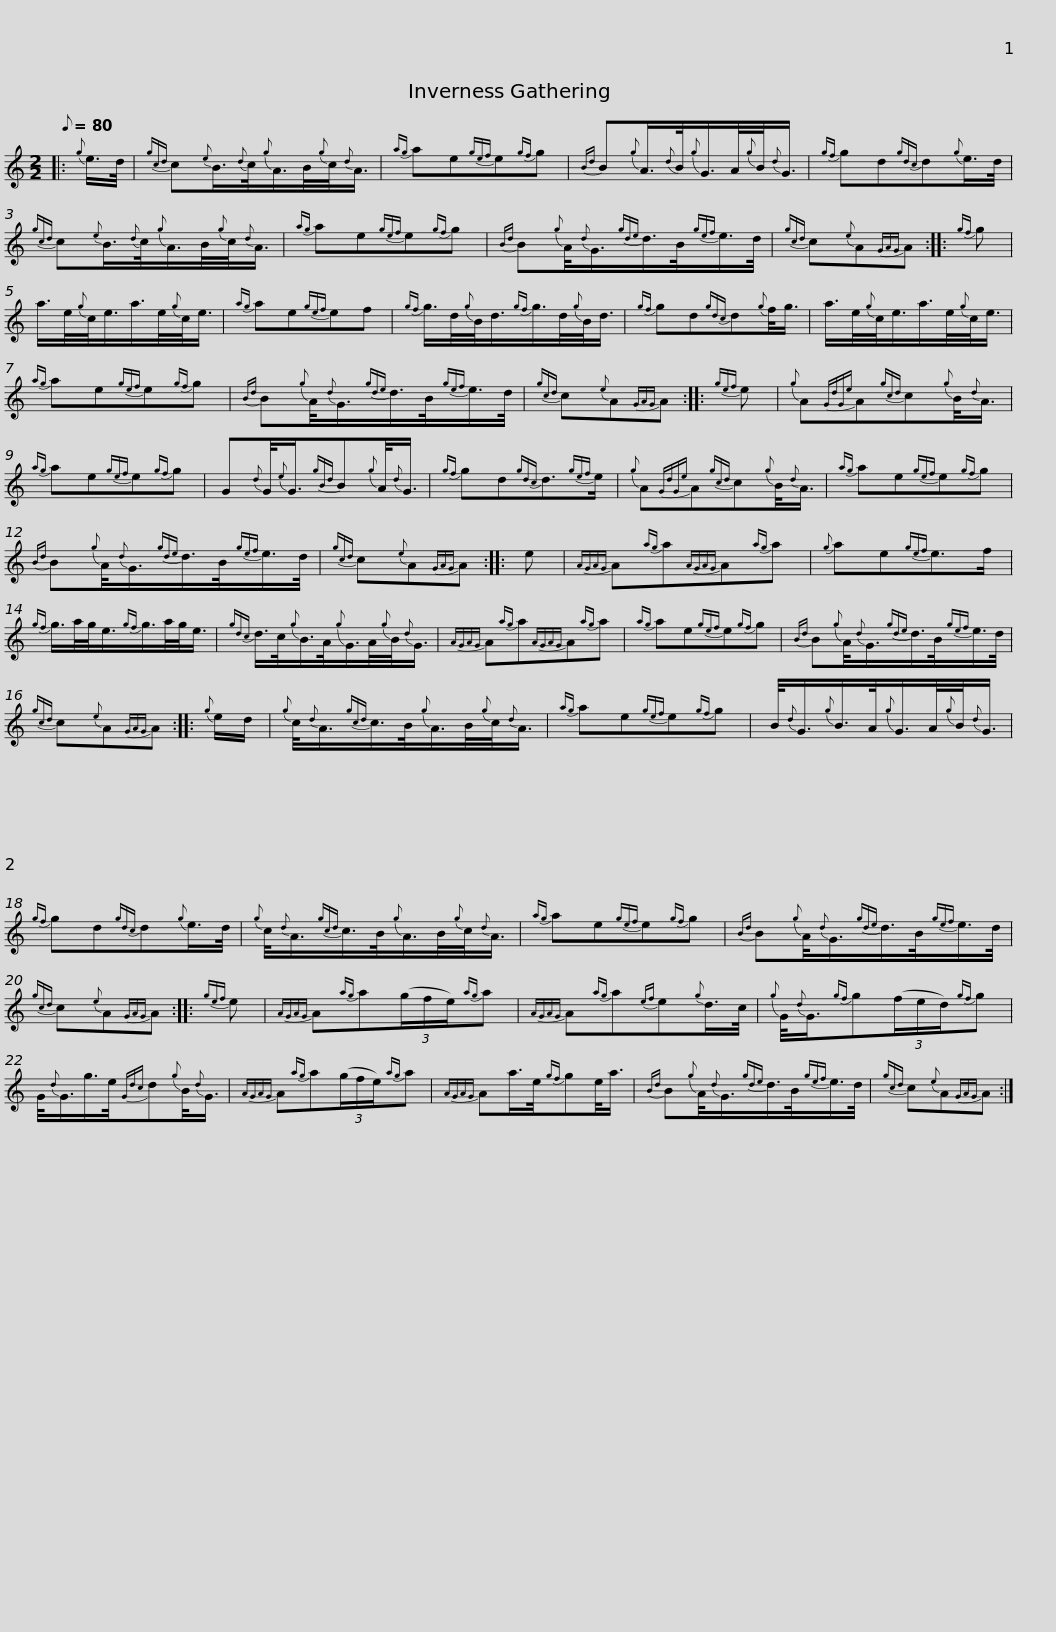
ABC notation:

X:1
L:1/8
Q:1/8=80
M:2/2
I:linebreak $
K:C
V:1 treble
V:1
|:{g} e/>d/ |{gcd} c{e}B3/4{d}c/4{g}A/>B/{g}c/4{d}A3/4 |{ag} ae{gef}e{gf}g |${Bd} B{g}A3/4{d}B/4{g}G/>A/{g}B/4{d}G3/4 |{gf} gd{gdc}d{g}e/>d/ | %5
{gcd} c{e}B3/4{d}c/4{g}A/>B/{g}c/4{d}A3/4 |${ag} ae{gef}e{gf}g |{Bd} B{g}A/4{d}G3/4{gde}d/>B/{gef}e/>d/ |{gcd} c{e}A{GAG}A ::${gf} g | %10
 a/>e/{g}c/<e/a/>e/{g}c/<e/ |{ag} ae{gef}ef |${gf} g/>d/{g}B/<d/{gf}g/>d/{g}B/<d/ |{gf} gd{gdc}d{g}f/<g/ | a/>e/{g}c/<e/a/>e/{g}c/<e/ |$ %15
{ag} ae{gef}e{gf}g |{Bd} B{g}A/4{d}G3/4{gde}d/>B/{gef}e/>d/ |{gcd} c{e}A{GAG}A ::${gef} e |{g} A{GdGe}A{gcd}c{g}B/4{d}A3/4 | %20
{ag} ae{gef}e{gf}g |$ G{d}G/4{e}G3/4{gBd}B{g}A/4{d}G3/4 |{gf} gd{gdc}d3/2{gef}e/ |{g} A{GdGe}A{gcd}c{g}B/4{d}A3/4 |${ag} ae{gef}e{gf}g | %25
{Bd} B{g}A/4{d}G3/4{gde}d/>B/{gef}e/>d/ |{gcd} c{e}A{GAG}A ::$ e |{AGAG} A{ag}a{AGAG}A{ag}a |{g} ae{gef}e>f | %30
{gf} g/>a/g/<e/{gf}g/>a/g/<e/ |${gdc} d/>c/{g}B/>A/{g}G/>A/{g}B/4{d}G3/4 |{AGAG} A{ag}a{AGAG}A{ag}a |{ag} ae{gef}e{gf}g |${Bd} B{g}A/4{d}G3/4{gde}d/>B/{gef}e/>d/ | %35
{gcd} c{e}A{GAG}A ::{g} e/d/ |${g} c/4{d}A3/4{gcd}c/>B/{g}A/>B/{g}c/4{d}A3/4 |{ag} ae{gef}e{gf}g | B/4{d}G3/4{g}B/>A/{g}G/>A/{g}B/4{d}G3/4 |$ %40
{gf} gd{gdc}d{g}e/>d/ |{g} c/4{d}A3/4{gcd}c/>B/{g}A/>B/{g}c/4{d}A3/4 |{ag} ae{gef}e{gf}g |${Bd} B{g}A/4{d}G3/4{gde}d/>B/{gef}e/>d/ |{gcd} c{e}A{GAG}A :: %45
{gef} e |${AGAG} A{ag}a(3(g/f/e/){ag}a |{AGAG} A{ag}a{ef}e{g}d/>c/ |{g} G/4{d}G3/4{gf}g(3(f/e/d/){gf}g |$ G/4{d}G3/4g/>e/{Gdc}d{g}B/4{d}G3/4 | %50
{AGAG} A{ag}a(3(g/f/e/){ag}a |{AGAG} Aa/>e/{gf}ge/<a/ |${Bd} B{g}A/4{d}G3/4{gde}d/>B/{gef}e/>d/ |{gcd} c{e}A{GAG}A :| %54
